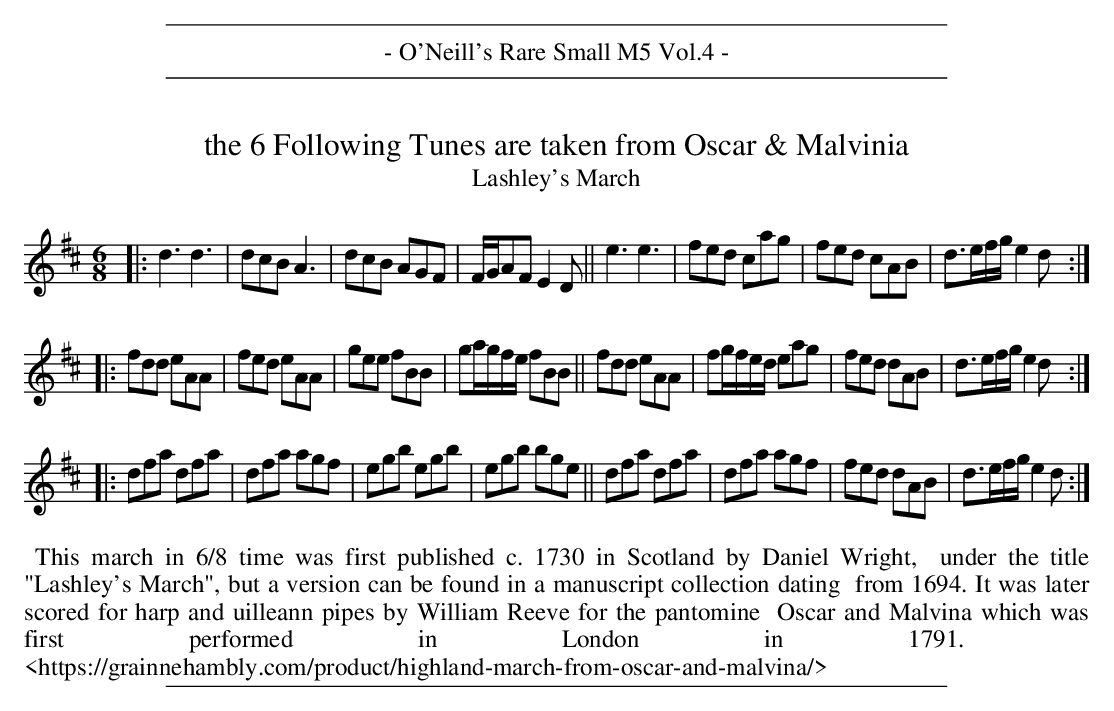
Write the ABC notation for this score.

X:1
T: the 6 Following Tunes are taken from Oscar & Malvinia
T: Lashley's March
M: 6/8
L: 1/8
K: D
|:\
d3 d3 | dcB A3 | dcB AGF | F/G/AF E2D ||\
e3 e3 | fed cag | fed cAB | d>ef/g/ e2d ::
fdd eAA | fed eAA | gee fBB | ga/g/f/e/ fBB ||\
fdd eAA | fg/f/e/d/ eag | fed dAB | d>ef/g/ e2d ::
dfa dfa | dfa agf | egb egb | egb bge ||\
dfa dfa | dfa agf | fed dAB | d>ef/g/ e2d :|
